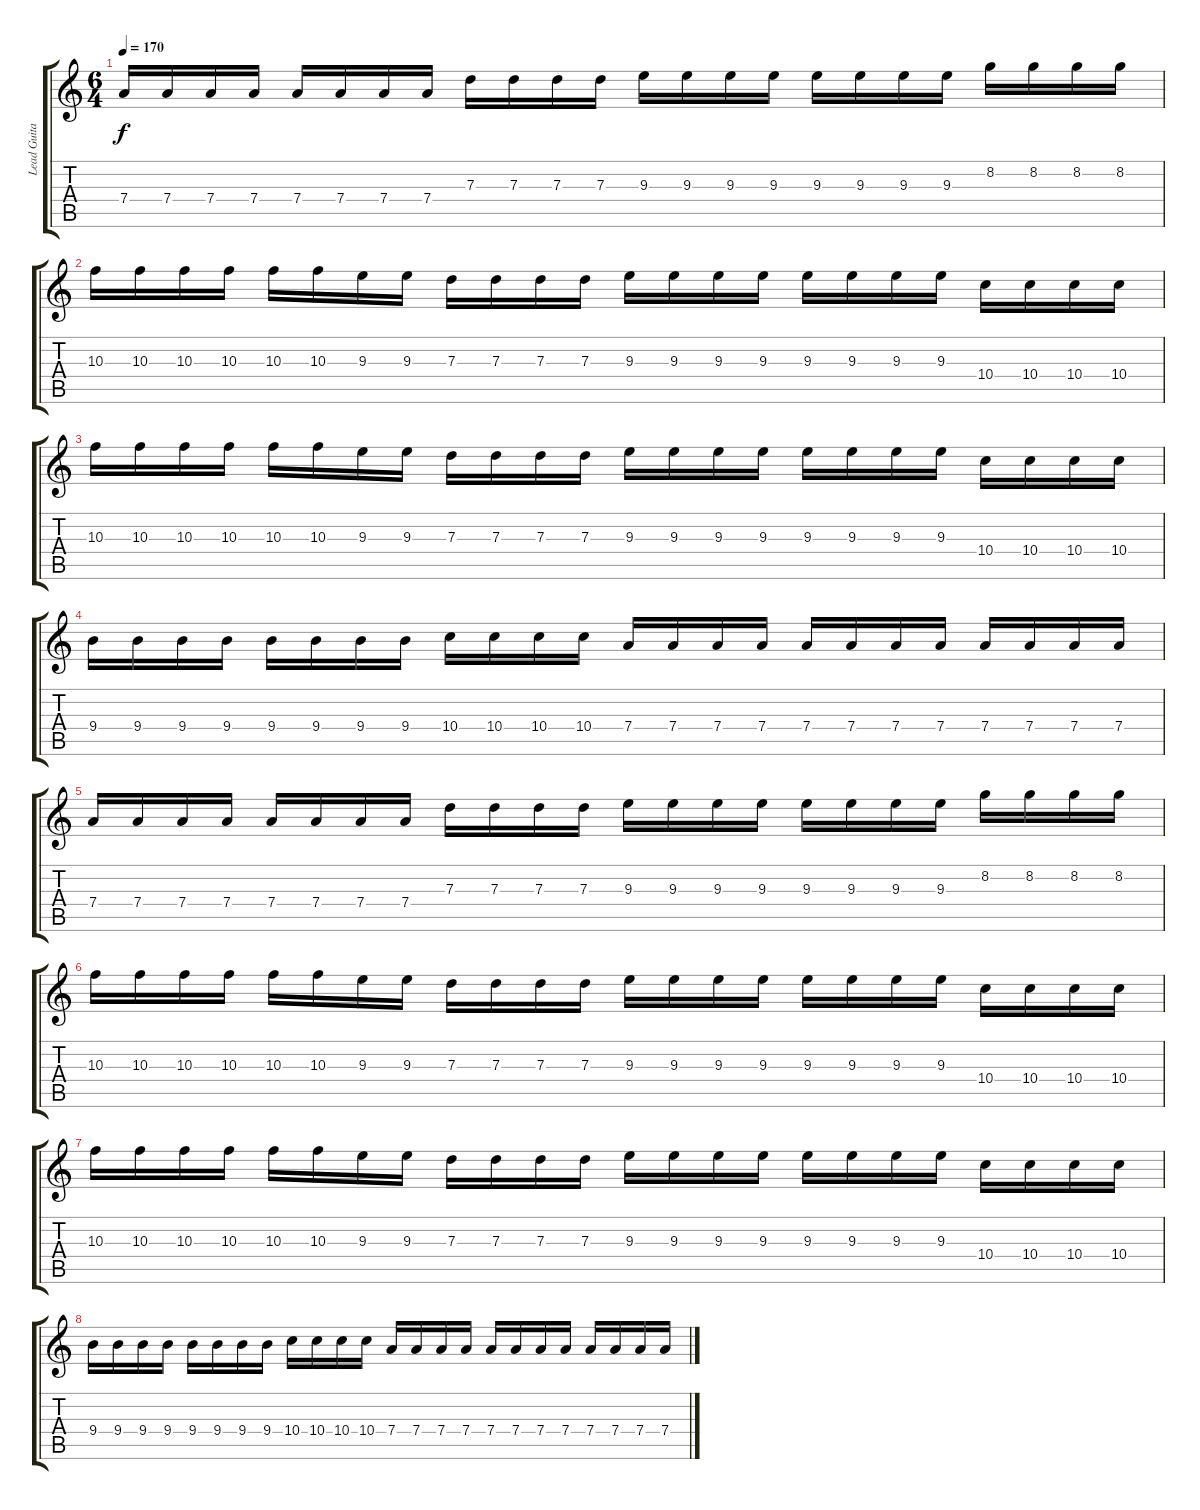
\track ("Lead Guitar" "Lead Guita") {instrument distortionguitar}
\staff {score tabs}
\tuning (E4 B3 G3 D3 A2 E2) {hide}
\ts (6 4)
\tempo 170
\clef g2
\ks c
7.4.16{dy f instrument distortionguitar} 7.4.16 7.4.16 7.4.16 7.4.16 7.4.16 7.4.16 7.4.16 7.3.16 7.3.16 7.3.16 7.3.16 9.3.16 9.3.16 9.3.16 9.3.16 9.3.16 9.3.16 9.3.16 9.3.16 8.2.16 8.2.16 8.2.16 8.2.16 |
10.3.16 10.3.16 10.3.16 10.3.16 10.3.16 10.3.16 9.3.16 9.3.16 7.3.16 7.3.16 7.3.16 7.3.16 9.3.16 9.3.16 9.3.16 9.3.16 9.3.16 9.3.16 9.3.16 9.3.16 10.4.16 10.4.16 10.4.16 10.4.16 |
10.3.16 10.3.16 10.3.16 10.3.16 10.3.16 10.3.16 9.3.16 9.3.16 7.3.16 7.3.16 7.3.16 7.3.16 9.3.16 9.3.16 9.3.16 9.3.16 9.3.16 9.3.16 9.3.16 9.3.16 10.4.16 10.4.16 10.4.16 10.4.16 |
9.4.16 9.4.16 9.4.16 9.4.16 9.4.16 9.4.16 9.4.16 9.4.16 10.4.16 10.4.16 10.4.16 10.4.16 7.4.16 7.4.16 7.4.16 7.4.16 7.4.16 7.4.16 7.4.16 7.4.16 7.4.16 7.4.16 7.4.16 7.4.16 |
7.4.16 7.4.16 7.4.16 7.4.16 7.4.16 7.4.16 7.4.16 7.4.16 7.3.16 7.3.16 7.3.16 7.3.16 9.3.16 9.3.16 9.3.16 9.3.16 9.3.16 9.3.16 9.3.16 9.3.16 8.2.16 8.2.16 8.2.16 8.2.16 |
10.3.16 10.3.16 10.3.16 10.3.16 10.3.16 10.3.16 9.3.16 9.3.16 7.3.16 7.3.16 7.3.16 7.3.16 9.3.16 9.3.16 9.3.16 9.3.16 9.3.16 9.3.16 9.3.16 9.3.16 10.4.16 10.4.16 10.4.16 10.4.16 |
10.3.16 10.3.16 10.3.16 10.3.16 10.3.16 10.3.16 9.3.16 9.3.16 7.3.16 7.3.16 7.3.16 7.3.16 9.3.16 9.3.16 9.3.16 9.3.16 9.3.16 9.3.16 9.3.16 9.3.16 10.4.16 10.4.16 10.4.16 10.4.16 |
9.4.16 9.4.16 9.4.16 9.4.16 9.4.16 9.4.16 9.4.16 9.4.16 10.4.16 10.4.16 10.4.16 10.4.16 7.4.16 7.4.16 7.4.16 7.4.16 7.4.16 7.4.16 7.4.16 7.4.16 7.4.16 7.4.16 7.4.16 7.4.16
